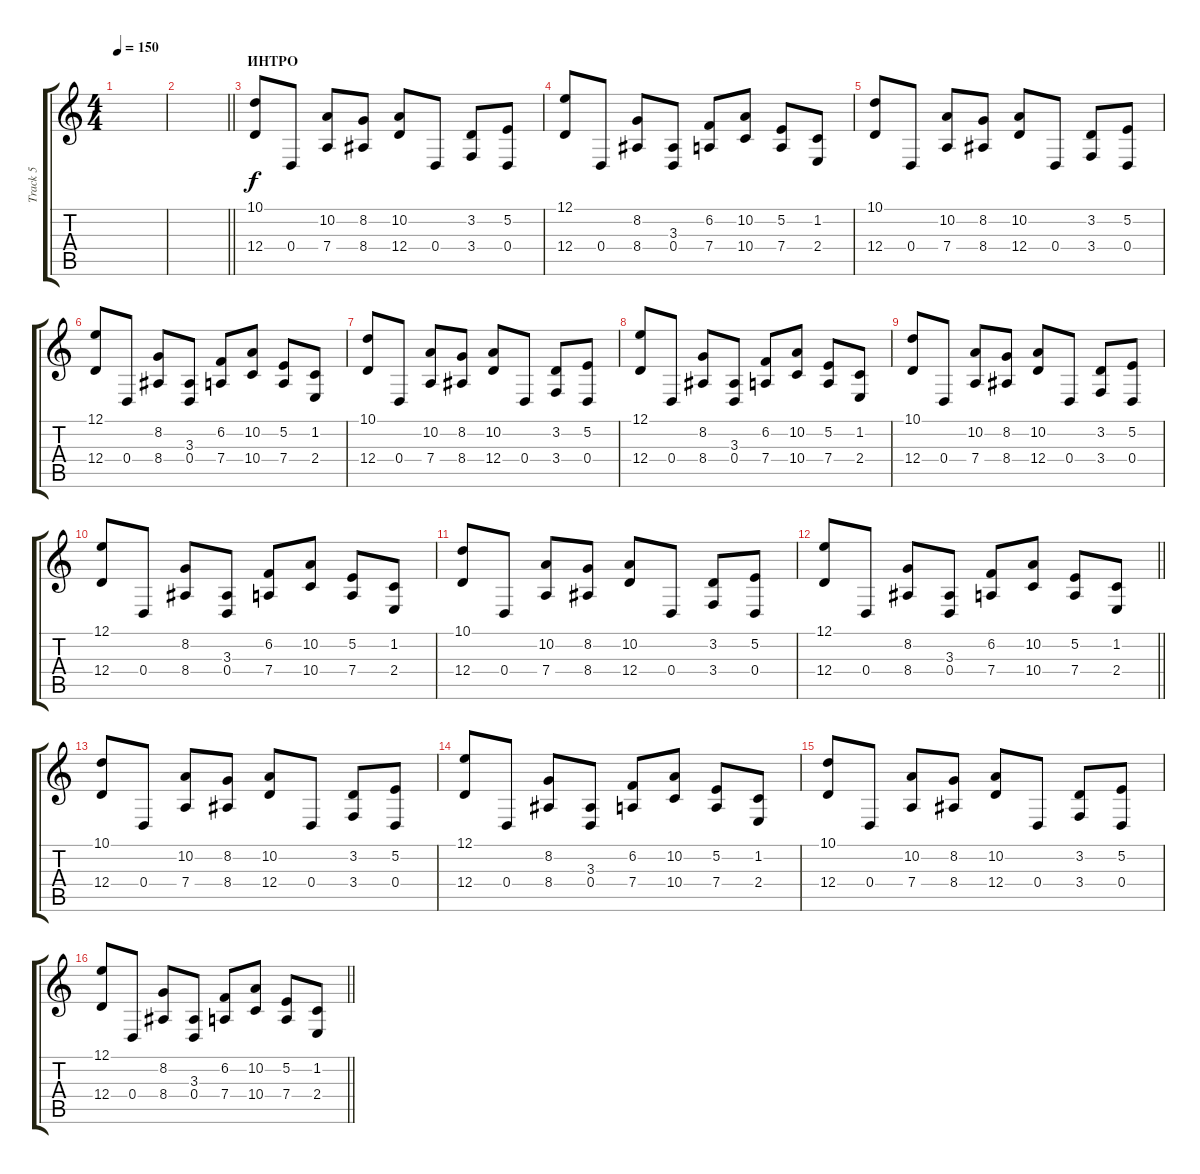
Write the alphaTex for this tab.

\track ("Track 5" "Track 5") {instrument lead8bassandlead}
\staff {score tabs}
\tuning (E4 B3 G3 D3 A2 E2) {hide}
\ts (4 4)
\tempo 150
\clef g2
\ks c
|
\barLineRight lightlight
|
\section ("" "ИНТРО")
(10.1 12.4).8 0.4.8 (10.2 7.4).8 (8.2 8.4).8 (10.2 12.4).8 0.4.8 (3.2 3.4).8 (5.2 0.4).8 |
(12.1 12.4).8 0.4.8 (8.2 8.4).8 (3.3 0.4).8 (6.2 7.4).8 (10.2 10.4).8 (5.2 7.4).8 (1.2 2.4).8 |
(10.1 12.4).8 0.4.8 (10.2 7.4).8 (8.2 8.4).8 (10.2 12.4).8 0.4.8 (3.2 3.4).8 (5.2 0.4).8 |
(12.1 12.4).8 0.4.8 (8.2 8.4).8 (3.3 0.4).8 (6.2 7.4).8 (10.2 10.4).8 (5.2 7.4).8 (1.2 2.4).8 |
(10.1 12.4).8 0.4.8 (10.2 7.4).8 (8.2 8.4).8 (10.2 12.4).8 0.4.8 (3.2 3.4).8 (5.2 0.4).8 |
(12.1 12.4).8 0.4.8 (8.2 8.4).8 (3.3 0.4).8 (6.2 7.4).8 (10.2 10.4).8 (5.2 7.4).8 (1.2 2.4).8 |
(10.1 12.4).8 0.4.8 (10.2 7.4).8 (8.2 8.4).8 (10.2 12.4).8 0.4.8 (3.2 3.4).8 (5.2 0.4).8 |
(12.1 12.4).8 0.4.8 (8.2 8.4).8 (3.3 0.4).8 (6.2 7.4).8 (10.2 10.4).8 (5.2 7.4).8 (1.2 2.4).8 |
(10.1 12.4).8 0.4.8 (10.2 7.4).8 (8.2 8.4).8 (10.2 12.4).8 0.4.8 (3.2 3.4).8 (5.2 0.4).8 |
\barLineRight lightlight
(12.1 12.4).8 0.4.8 (8.2 8.4).8 (3.3 0.4).8 (6.2 7.4).8 (10.2 10.4).8 (5.2 7.4).8 (1.2 2.4).8 |
(10.1 12.4).8 0.4.8 (10.2 7.4).8 (8.2 8.4).8 (10.2 12.4).8 0.4.8 (3.2 3.4).8 (5.2 0.4).8 |
(12.1 12.4).8 0.4.8 (8.2 8.4).8 (3.3 0.4).8 (6.2 7.4).8 (10.2 10.4).8 (5.2 7.4).8 (1.2 2.4).8 |
(10.1 12.4).8 0.4.8 (10.2 7.4).8 (8.2 8.4).8 (10.2 12.4).8 0.4.8 (3.2 3.4).8 (5.2 0.4).8 |
\barLineRight lightlight
(12.1 12.4).8 0.4.8 (8.2 8.4).8 (3.3 0.4).8 (6.2 7.4).8 (10.2 10.4).8 (5.2 7.4).8 (1.2 2.4).8
